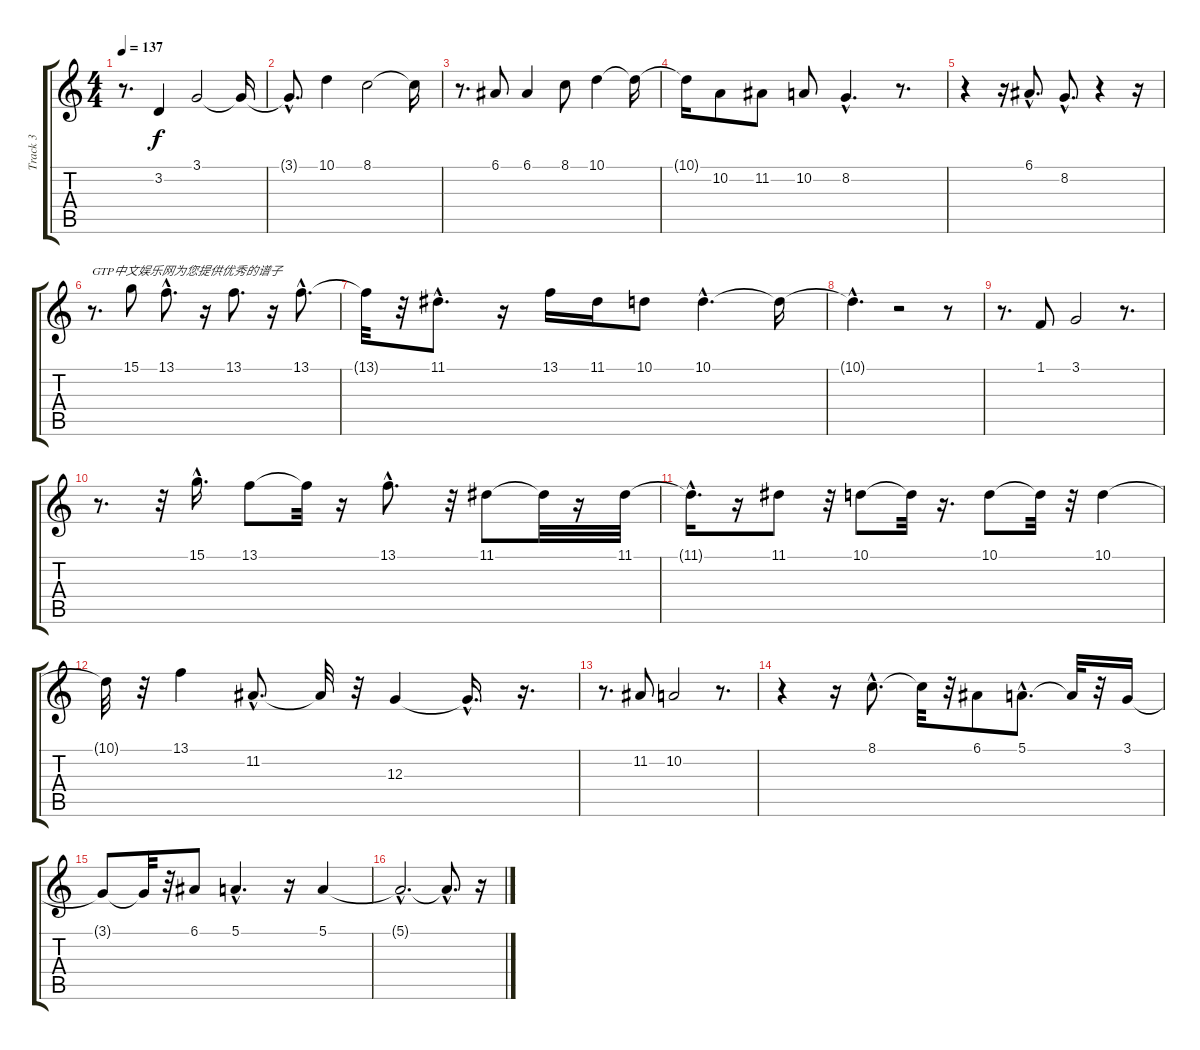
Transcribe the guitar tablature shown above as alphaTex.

\track ("Track 3" "Track 3") {instrument lead1square}
\staff {score tabs}
\tuning (E4 B3 G3 D3 A2 E2) {hide}
\ts (4 4)
\tempo 137
\clef g2
\ks c
r.8{d dy f instrument lead1square} 3.2.4 3.1.2 3.1{t}.16 |
3.1{hac t}.8{d} 10.1.4 8.1.2 8.1{t}.16 |
r.8{d} 6.1.8 6.1.4 8.1.8 10.1.4 10.1{t}.16 |
10.1{t}.16 10.2.8 11.2.8 10.2.8 8.2{hac}.4{d} r.8{d} |
r.4 r.16 6.1{hac}.8{d} 8.2{hac}.8{d} r.4 r.16 |
r.8{d txt "GTP中文娱乐网为您提供优秀的谱子"} 15.1.8 13.1{hac}.8{d} r.16 13.1.8{d} r.16 13.1{hac}.8{d} |
13.1{t}.32 r.32 11.1{hac}.8{d} r.16 13.1.16 11.1.16 10.1.8 10.1{hac}.4{d} 10.1{t}.16 |
10.1{hac t}.4{d} r.2 r.8 |
r.8{d} 1.1.8 3.1.2 r.8{d} |
r.8{d} r.32 15.1{hac}.16{d} 13.1.8 13.1{t}.32 r.16 13.1{hac}.8{d} r.32 11.1.8 11.1{t}.32 r.16 11.1.32 |
11.1{hac t}.16{d} r.16 11.1.8 r.32 10.1.8 10.1{t}.32 r.16{d} 10.1.8 10.1{t}.32 r.32 10.1.4 |
10.1{t}.32 r.32 13.1.4 11.2{hac}.8{d} 11.2{t}.32 r.32 12.3.4 12.3{hac t}.16{d} r.16{d} |
r.8{d} 11.2.8 10.2.2 r.8{d} |
r.4 r.16 8.1{hac}.8{d} 8.1{t}.32 r.32 6.1.8 5.1{hac}.8{d} 5.1{t}.32 r.32 3.1.16 |
3.1{t}.8 3.1{t}.32 r.32 6.1.8 5.1{hac}.4{d} r.16 5.1.4 |
5.1{hac t}.2{d} 5.1{hac t}.8{d} r.16
